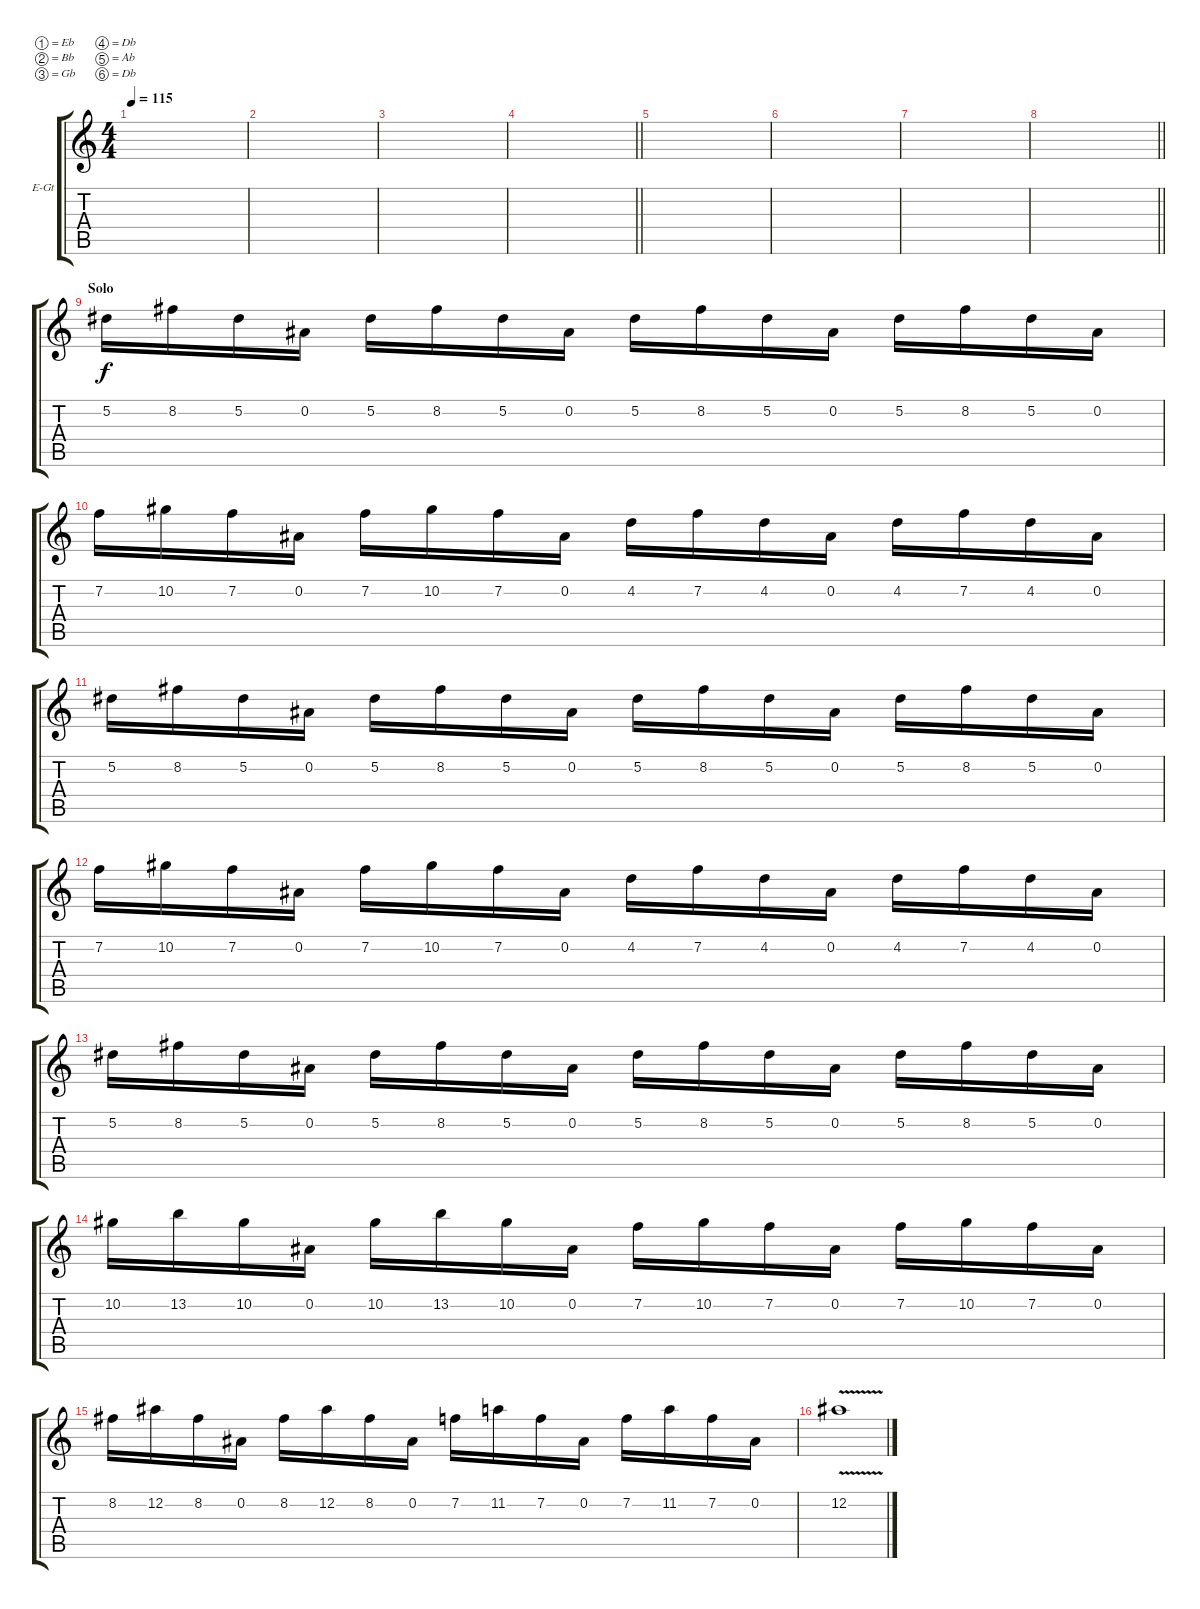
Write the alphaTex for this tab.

\bracketExtendMode groupsimilarinstruments
\firstSystemTrackNameOrientation horizontal
\otherSystemsTrackNameOrientation horizontal
\track ("Solo guitar" "E-Gt") {instrument distortionguitar}
\staff {score tabs}
\tuning (Eb4 Bb3 Gb3 Db3 Ab2 Db2)
\ts (4 4)
\tempo 115
\clef g2
\scale
0.5
\ks c
|
\scale
0.5 |
\scale
0.5 |
\scale
0.5
\barLineRight lightlight
|
\scale
0.5 |
\scale
0.5 |
\scale
0.5 |
\scale
0.5
\barLineRight lightlight
|
\section ("" "Solo")
\scale
0.489583 5.2.16 8.2.16 5.2.16 0.2.16 5.2.16 8.2.16 5.2.16 0.2.16 5.2.16 8.2.16 5.2.16 0.2.16 5.2.16 8.2.16 5.2.16 0.2.16 |
\scale
0.510417 7.2.16 10.2.16 7.2.16 0.2.16 7.2.16 10.2.16 7.2.16 0.2.16 4.2.16 7.2.16 4.2.16 0.2.16 4.2.16 7.2.16 4.2.16 0.2.16 |
\scale
0.489583 5.2.16 8.2.16 5.2.16 0.2.16 5.2.16 8.2.16 5.2.16 0.2.16 5.2.16 8.2.16 5.2.16 0.2.16 5.2.16 8.2.16 5.2.16 0.2.16 |
\scale
0.510417 7.2.16 10.2.16 7.2.16 0.2.16 7.2.16 10.2.16 7.2.16 0.2.16 4.2.16 7.2.16 4.2.16 0.2.16 4.2.16 7.2.16 4.2.16 0.2.16 |
\scale
0.477504 5.2.16 8.2.16 5.2.16 0.2.16 5.2.16 8.2.16 5.2.16 0.2.16 5.2.16 8.2.16 5.2.16 0.2.16 5.2.16 8.2.16 5.2.16 0.2.16 |
\scale
0.522496 10.2.16 13.2.16 10.2.16 0.2.16 10.2.16 13.2.16 10.2.16 0.2.16 7.2.16 10.2.16 7.2.16 0.2.16 7.2.16 10.2.16 7.2.16 0.2.16 |
\scale
0.849754 8.2.16 12.2.16 8.2.16 0.2.16 8.2.16 12.2.16 8.2.16 0.2.16 7.2.16 11.2.16 7.2.16 0.2.16 7.2.16 11.2.16 7.2.16 0.2.16 |
\scale
0.150246 12.2{v}.1
